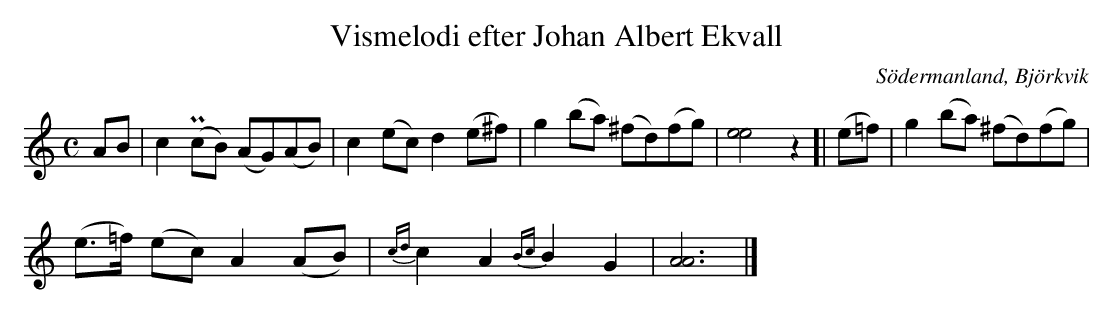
X:1
T:Vismelodi efter Johan Albert Ekvall
O:Södermanland, Björkvik
M:C
L:1/8
K:C
AB | c2 (PcB) (AG)(AB) | c2 (ec) d2 (e^f) | g2 (ba) (^fd)(fg) | [ee]4 z2 [| (e=f) | g2 (ba) (^fd)(fg) |
(e>=f) (ec) A2 (AB) | {cd}c2 A2 {Bc}B2 G2 | [AA]6 |]
